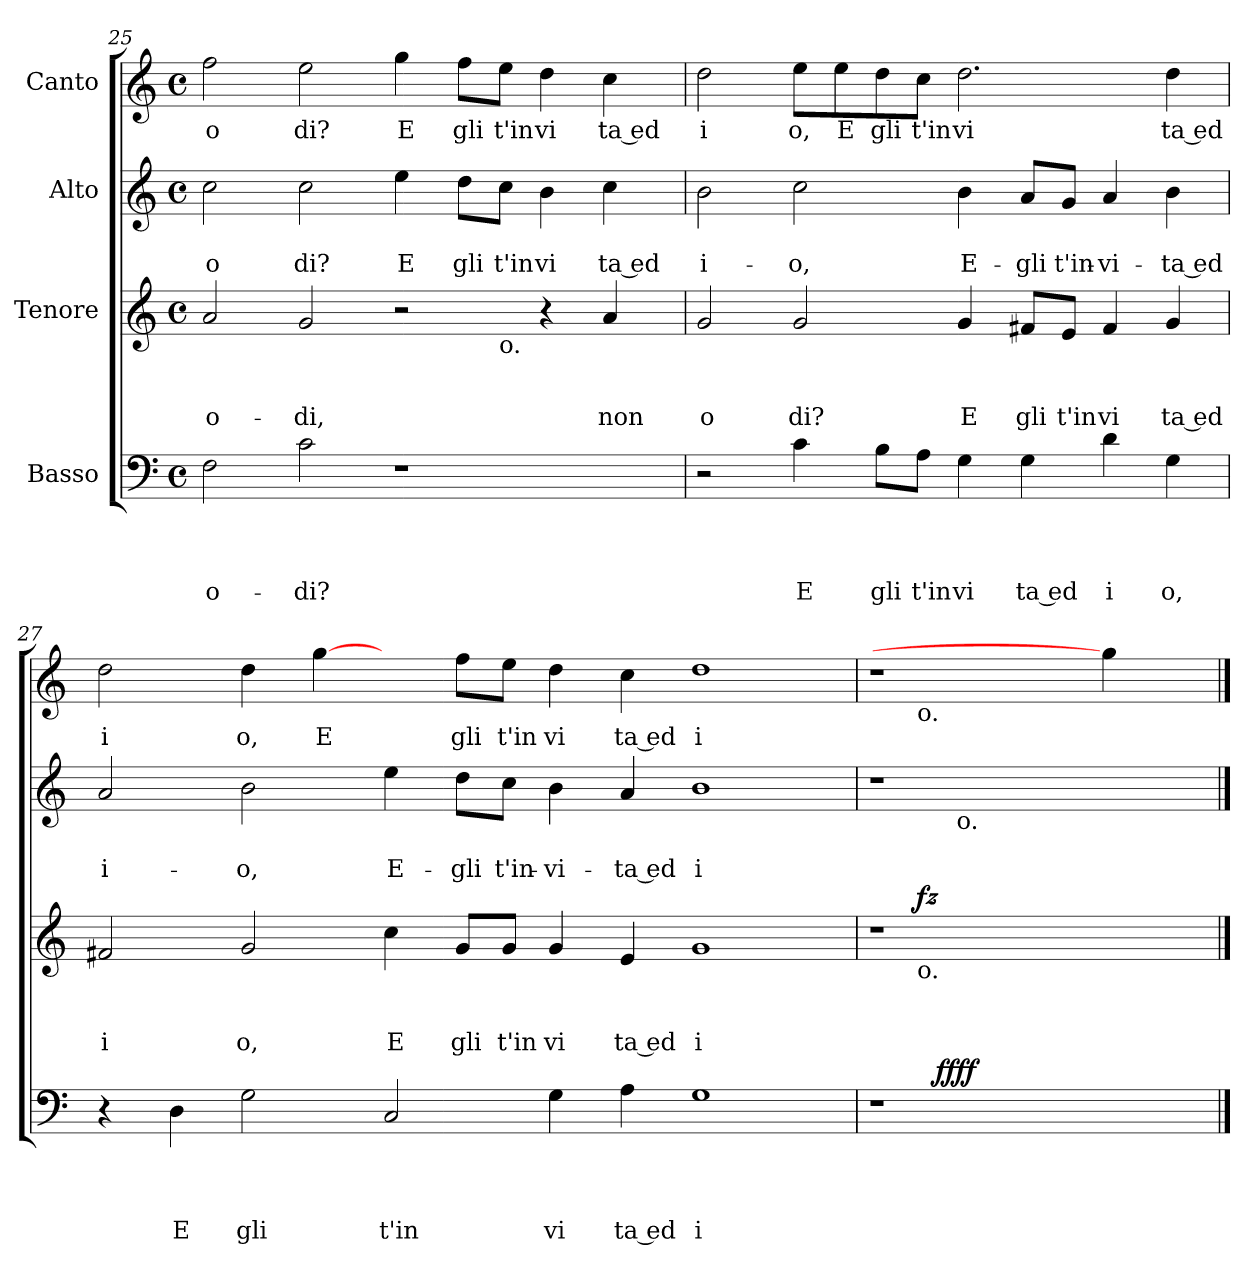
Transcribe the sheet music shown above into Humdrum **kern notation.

**kern	**text	**text	**text	**text	**dynam	**kern	**text	**text	**text	**dynam	**kern	**text	**text	**kern	**text
*part4	*part4	*part4	*part4	*part4	*part4	*part3	*part3	*part3	*part3	*part3	*part2	*part2	*part2	*part1	*part1
*staff4	*staff4	*staff4	*staff4	*staff4	*staff4	*staff3	*staff3	*staff3	*staff3	*staff3	*staff2	*staff2	*staff2	*staff1	*staff1
*I"Basso	*	*	*	*	*	*I"Tenore	*	*	*	*	*I"Alto	*	*	*I"Canto	*
*clefF4	*	*	*	*	*	*clefG2	*	*	*	*	*clefG2	*	*	*clefG2	*
*k[]	*	*	*	*	*	*k[]	*	*	*	*	*k[]	*	*	*k[]	*
*C:	*	*	*	*	*	*C:	*	*	*	*	*C:	*	*	*C:	*
*M4/4	*	*	*	*	*	*M4/4	*	*	*	*	*M4/4	*	*	*M4/4	*
*met(c)	*	*	*	*	*	*met(c)	*	*	*	*	*met(c)	*	*	*met(c)	*
=25	=25	=25	=25	=25	=25	=25	=25	=25	=25	=25	=25	=25	=25	=25	=25
!	!	!	!	!LO:LY:b	!	!	!	!	!LO:LY:b	!	!	!	!LO:LY:b	!	!LO:LY:b
*	*	*	*	*	*	*^	*	*	*	*	*	*	*	*	*
2F\	.	.	.	o-	.	2a/	1ryy	.	.	o-	.	2cc\	.	o	2ff\	o
!	!	!	!	!LO:LY:b	!	!	!	!	!	!LO:LY:b	!	!	!	!LO:LY:b	!	!LO:LY:b
2c\	.	.	.	-di?	.	2g/	.	.	.	-di,	.	2cc\	.	di?	2ee\	di?
!	!	!	!	!	!	!	!	!	!	!	!	!	!	!LO:LY:b	!	!LO:LY:b
1r	.	.	.	.	.	2r	4.ryy	.	.	.	.	4ee\	.	E	4gg\	E
!	!	!	!	!	!	!	!	!	!	!	!	!	!	!LO:LY:b	!	!LO:LY:b
.	.	.	.	.	.	.	.	.	.	.	.	8dd\L	.	gli	8ff\L	gli
!	!	!	!	!	!	!	!LO:TX:b:t=o.	!	!	!	!	!	!	!	!	!
!	!	!	!	!	!	!	!	!	!	!	!	!	!	!LO:LY:b	!	!LO:LY:b
.	.	.	.	.	.	.	2ryy	.	.	.	.	8cc\J	.	t'in	8ee\J	t'in
!	!	!	!	!	!	!	!	!	!	!	!	!	!	!LO:LY:b	!	!LO:LY:b
.	.	.	.	.	.	4r	.	.	.	.	.	4b\	.	vi	4dd\	vi
!	!	!	!	!	!	!	!	!	!	!LO:LY:b	!	!	!	!LO:LY:b:rj	!	!LO:LY:b:rj
.	.	.	.	.	.	4a/	.	.	.	non	.	4cc\	.	ta ed	4cc\	ta ed
.	.	.	.	.	.	.	8ryy	.	.	.	.	.	.	.	.	.
!!LO:PB:g=z
=26	=26	=26	=26	=26	=26	=26	=26	=26	=26	=26	=26	=26	=26	=26	=26	=26
!	!	!	!	!	!	!	!	!	!	!LO:LY:b	!	!	!	!LO:LY:b	!	!LO:LY:b
*	*	*	*	*	*	*v	*v	*	*	*	*	*	*	*	*	*
2r	.	.	.	.	.	2g/	.	.	o	.	2b\	.	i-	2dd\	i
!	!	!	!	!LO:LY:b	!	!	!	!	!LO:LY:b	!	!	!	!LO:LY:b	!	!LO:LY:b
4c\	.	.	.	E	.	2g/	.	.	di?	.	2cc\	.	-o,	8ee\L	o,
!	!	!	!	!	!	!	!	!	!	!	!	!	!	!	!LO:LY:b
.	.	.	.	.	.	.	.	.	.	.	.	.	.	8ee\	E
!	!	!	!	!LO:LY:b	!	!	!	!	!	!	!	!	!	!	!LO:LY:b
8B\L	.	.	.	gli	.	.	.	.	.	.	.	.	.	8dd\	gli
!	!	!	!	!LO:LY:b	!	!	!	!	!	!	!	!	!	!	!LO:LY:b
8A\J	.	.	.	t'in	.	.	.	.	.	.	.	.	.	8cc\J	t'in
!	!	!	!	!LO:LY:b	!	!	!	!	!LO:LY:b	!	!	!	!LO:LY:b	!	!LO:LY:b
4G\	.	.	.	vi	.	4g/	.	.	E	.	4b\	.	E-	2.dd\	vi
!	!	!	!	!LO:LY:b:rj	!	!	!	!	!LO:LY:b	!	!	!	!LO:LY:b	!	!
4G\	.	.	.	ta ed	.	8f#X/L	.	.	gli	.	8a/L	.	-gli	.	.
!	!	!	!	!	!	!	!	!	!LO:LY:b	!	!	!	!LO:LY:b	!	!
.	.	.	.	.	.	8e/J	.	.	t'in	.	8g/J	.	t'in-	.	.
!	!	!	!	!LO:LY:b	!	!	!	!	!LO:LY:b	!	!	!	!LO:LY:b	!	!
4d\	.	.	.	i	.	4f#/	.	.	vi	.	4a/	.	-vi-	.	.
!	!	!	!	!LO:LY:b	!	!	!	!	!LO:LY:b:rj	!	!	!	!LO:LY:b:rj	!	!LO:LY:b:rj
4G\	.	.	.	o,	.	4g/	.	.	ta ed	.	4b\	.	-ta ed	4dd\	ta ed
=27	=27	=27	=27	=27	=27	=27	=27	=27	=27	=27	=27	=27	=27	=27	=27
!	!	!	!	!	!	!	!	!	!LO:LY:b	!	!	!	!LO:LY:b	!	!LO:LY:b
4r	.	.	.	.	.	2f#X/	.	.	i	.	2a/	.	i-	2dd>\	i
!	!	!	!	!LO:LY:b	!	!	!	!	!	!	!	!	!	!	!
4D\	.	.	.	E	.	.	.	.	.	.	.	.	.	.	.
!	!	!	!	!LO:LY:b	!	!	!	!	!LO:LY:b	!	!	!	!LO:LY:b	!	!LO:LY:b
2G\	.	.	.	gli	.	2g/	.	.	o,	.	2b\	.	-o,	4dd\	o,
!	!	!	!	!	!	!	!	!	!	!	!	!	!	!	!LO:LY:b
.	.	.	.	.	.	.	.	.	.	.	.	.	.	[4gg\	E
!	!	!	!	!LO:LY:b	!	!	!	!	!LO:LY:b	!	!	!	!LO:LY:b	!	!
2C/	.	.	.	t'in	.	4cc\	.	.	E	.	4ee\	.	E-	4ryy	.
!	!	!	!	!	!	!	!	!	!LO:LY:b	!	!	!	!LO:LY:b	!	!LO:LY:b
.	.	.	.	.	.	8g/L	.	.	gli	.	8dd\L	.	-gli	8ff\L	gli
!	!	!	!	!	!	!	!	!	!LO:LY:b	!	!	!	!LO:LY:b	!	!LO:LY:b
.	.	.	.	.	.	8g/J	.	.	t'in	.	8cc\J	.	t'in-	8ee\J	t'in
!	!	!	!	!LO:LY:b	!	!	!	!	!LO:LY:b	!	!	!	!LO:LY:b	!	!LO:LY:b
4G\	.	.	.	vi	.	4g/	.	.	vi	.	4b\	.	-vi-	4dd\	vi
!	!	!	!	!LO:LY:b:rj	!	!	!	!	!LO:LY:b:rj	!	!	!	!LO:LY:b:rj	!	!LO:LY:b:rj
4A\	.	.	.	ta ed	.	4e/	.	.	ta ed	.	4a/	.	-ta ed	4cc\	ta ed
!	!	!	!	!LO:LY:b	!	!	!	!	!LO:LY:b	!	!	!	!LO:LY:b	!	!LO:LY:b
1G	.	.	.	i	.	1g	.	.	i	.	1b	.	i-	1dd	i
=28	=28	=28	=28	=28	=28	=28	=28	=28	=28	=28	=28	=28	=28	=28	=28
*^	*	*	*	*	*	*^	*	*	*	*	*^	*	*	*^	*
1r	8ryy	.	.	.	.	.	1r	8ryy	.	.	.	.	1r	8.ryy	.	.	1r	8ryy	.
!	!	!	!	!	!	!	!	!	!	!	!	!	!	!	!	!	!	!LO:TX:b:t=o.	!
!	!	!	!	!	!	!	!	!LO:TX:b:t=o.	!	!	!	!	!	!	!	!	!	!	!
!	!	!	!	!	!	!	!	!	!	!	!	!LO:DY:b	!	!	!	!	!	!	!
.	32ryy	.	.	.	.	.	.	1ryy	.	.	.	fz	.	.	.	.	.	1ryy	.
!	!	!	!	!	!	!LO:DY:b	!	!	!	!	!	!	!	!	!	!	!	!	!
.	1ryy	.	.	.	.	ffff	.	.	.	.	.	.	.	.	.	.	.	.	.
!	!	!	!	!	!	!	!	!	!	!	!	!	!	!LO:TX:b:t=o.	!	!	!	!	!
.	.	.	.	.	.	.	.	.	.	.	.	.	.	1ryy	.	.	.	.	.
4ryy	.	.	.	.	.	.	4ryy	.	.	.	.	.	4ryy	.	.	.	4gg\]	.	.
.	.	.	.	.	.	.	.	8ryy	.	.	.	.	.	.	.	.	.	8ryy	.
.	16.ryy	.	.	.	.	.	.	.	.	.	.	.	.	.	.	.	.	.	.
.	.	.	.	.	.	.	.	.	.	.	.	.	.	16ryy	.	.	.	.	.
*v	*v	*	*	*	*	*	*	*	*	*	*	*	*v	*v	*	*	*v	*v	*
*	*	*	*	*	*	*v	*v	*	*	*	*	*	*	*	*	*
==	==	==	==	==	==	==	==	==	==	==	==	==	==	==	==
*-	*-	*-	*-	*-	*-	*-	*-	*-	*-	*-	*-	*-	*-	*-	*-
